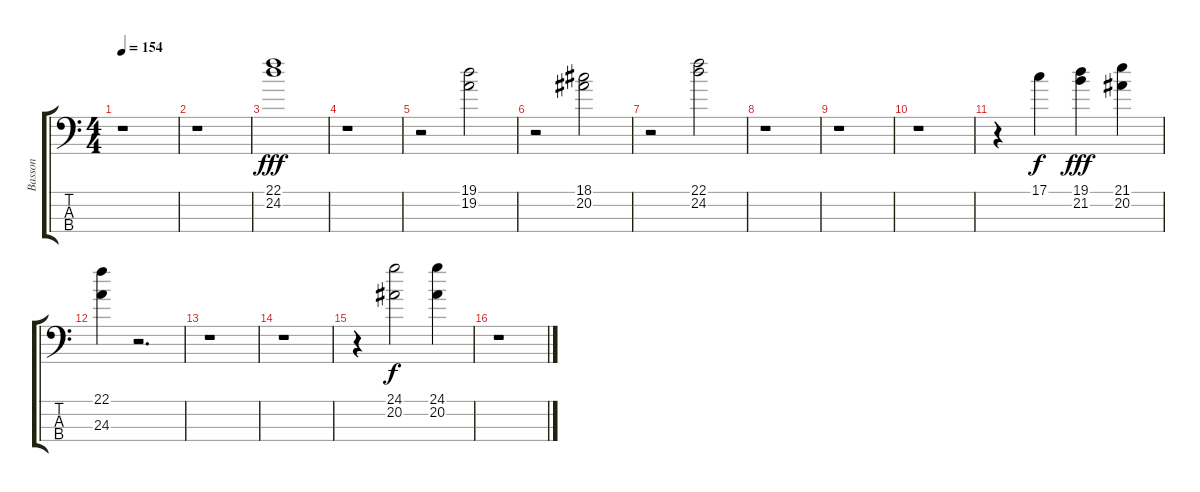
\track ("Basson" "Basson") {instrument fretlessbass}
\staff {score tabs}
\tuning (G2 D2 A1 E1) {hide}
\ts (4 4)
\tempo 154
\clef f4
\ks c
r.1{dy fff instrument fretlessbass} |
r.1 |
(22.1 24.2).1 |
r.1 |
r.2 (19.1 19.2).2 |
r.2 (18.1 20.2).2 |
r.2 (22.1 24.2).2 |
r.1 |
r.1 |
r.1 |
r.4 17.1.4{dy f} (19.1 21.2).4{dy fff} (21.1 20.2).4 |
(22.1 24.3).4 r.2{d} |
r.1 |
r.1 |
r.4 (24.1 20.2).2{dy f} (24.1 20.2).4 |
r.1
